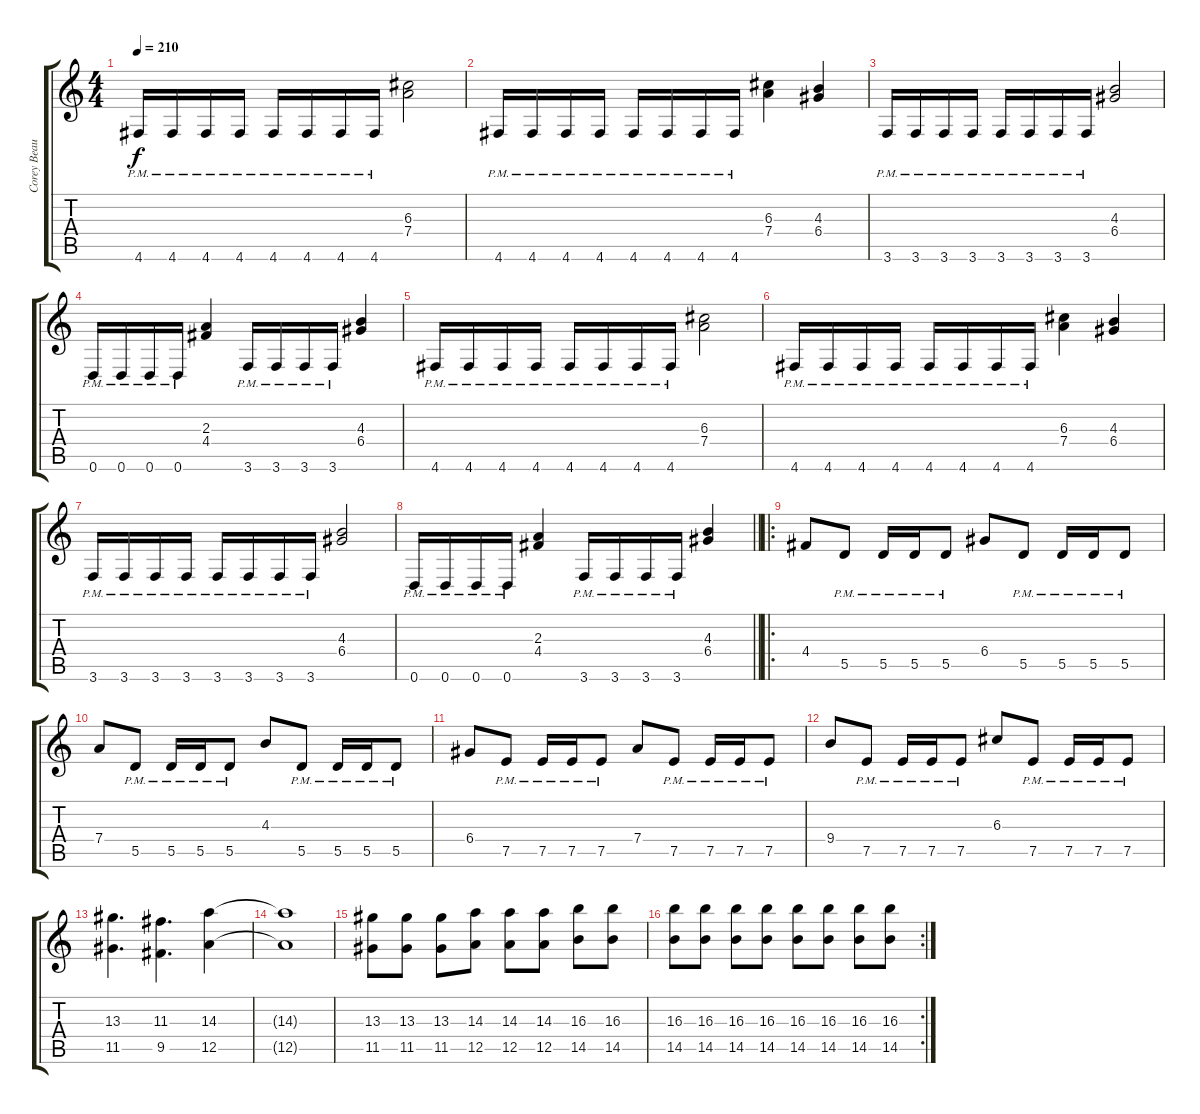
\track ("Corey Beaulieu" "Corey Beau") {instrument distortionguitar}
\staff {score tabs}
\tuning (E4 B3 G3 D3 A2 D2) {hide}
\ts (4 4)
\tempo 210
\clef g2
\ks c
4.6{pm}.16{dy f} 4.6{pm}.16 4.6{pm}.16 4.6{pm}.16 4.6{pm}.16 4.6{pm}.16 4.6{pm}.16 4.6{pm}.16 (6.3 7.4).2 |
4.6{pm}.16 4.6{pm}.16 4.6{pm}.16 4.6{pm}.16 4.6{pm}.16 4.6{pm}.16 4.6{pm}.16 4.6{pm}.16 (6.3 7.4).4 (4.3 6.4).4 |
3.6{pm}.16 3.6{pm}.16 3.6{pm}.16 3.6{pm}.16 3.6{pm}.16 3.6{pm}.16 3.6{pm}.16 3.6{pm}.16 (4.3 6.4).2 |
0.6{pm}.16 0.6{pm}.16 0.6{pm}.16 0.6{pm}.16 (2.3 4.4).4 3.6{pm}.16 3.6{pm}.16 3.6{pm}.16 3.6{pm}.16 (4.3 6.4).4 |
4.6{pm}.16 4.6{pm}.16 4.6{pm}.16 4.6{pm}.16 4.6{pm}.16 4.6{pm}.16 4.6{pm}.16 4.6{pm}.16 (6.3 7.4).2 |
4.6{pm}.16 4.6{pm}.16 4.6{pm}.16 4.6{pm}.16 4.6{pm}.16 4.6{pm}.16 4.6{pm}.16 4.6{pm}.16 (6.3 7.4).4 (4.3 6.4).4 |
3.6{pm}.16 3.6{pm}.16 3.6{pm}.16 3.6{pm}.16 3.6{pm}.16 3.6{pm}.16 3.6{pm}.16 3.6{pm}.16 (4.3 6.4).2 |
\barLineRight lightlight
0.6{pm}.16 0.6{pm}.16 0.6{pm}.16 0.6{pm}.16 (2.3 4.4).4 3.6{pm}.16 3.6{pm}.16 3.6{pm}.16 3.6{pm}.16 (4.3 6.4).4 |
\ro
4.4.8 5.5{pm}.8 5.5{pm}.16 5.5{pm}.16 5.5{pm}.8 6.4.8 5.5{pm}.8 5.5{pm}.16 5.5{pm}.16 5.5{pm}.8 |
7.4.8 5.5{pm}.8 5.5{pm}.16 5.5{pm}.16 5.5{pm}.8 4.3.8 5.5{pm}.8 5.5{pm}.16 5.5{pm}.16 5.5{pm}.8 |
6.4.8 7.5{pm}.8 7.5{pm}.16 7.5{pm}.16 7.5{pm}.8 7.4.8 7.5{pm}.8 7.5{pm}.16 7.5{pm}.16 7.5{pm}.8 |
9.4.8 7.5{pm}.8 7.5{pm}.16 7.5{pm}.16 7.5{pm}.8 6.3.8 7.5{pm}.8 7.5{pm}.16 7.5{pm}.16 7.5{pm}.8 |
(13.3 11.5).4{d} (11.3 9.5).4{d} (14.3 12.5).4 |
(14.3{t} 12.5{t}).1 |
(13.3 11.5).8 (13.3 11.5).8 (13.3 11.5).8 (14.3 12.5).8 (14.3 12.5).8 (14.3 12.5).8 (16.3 14.5).8 (16.3 14.5).8 |
\rc 2
(16.3 14.5).8 (16.3 14.5).8 (16.3 14.5).8 (16.3 14.5).8 (16.3 14.5).8 (16.3 14.5).8 (16.3 14.5).8 (16.3 14.5).8
